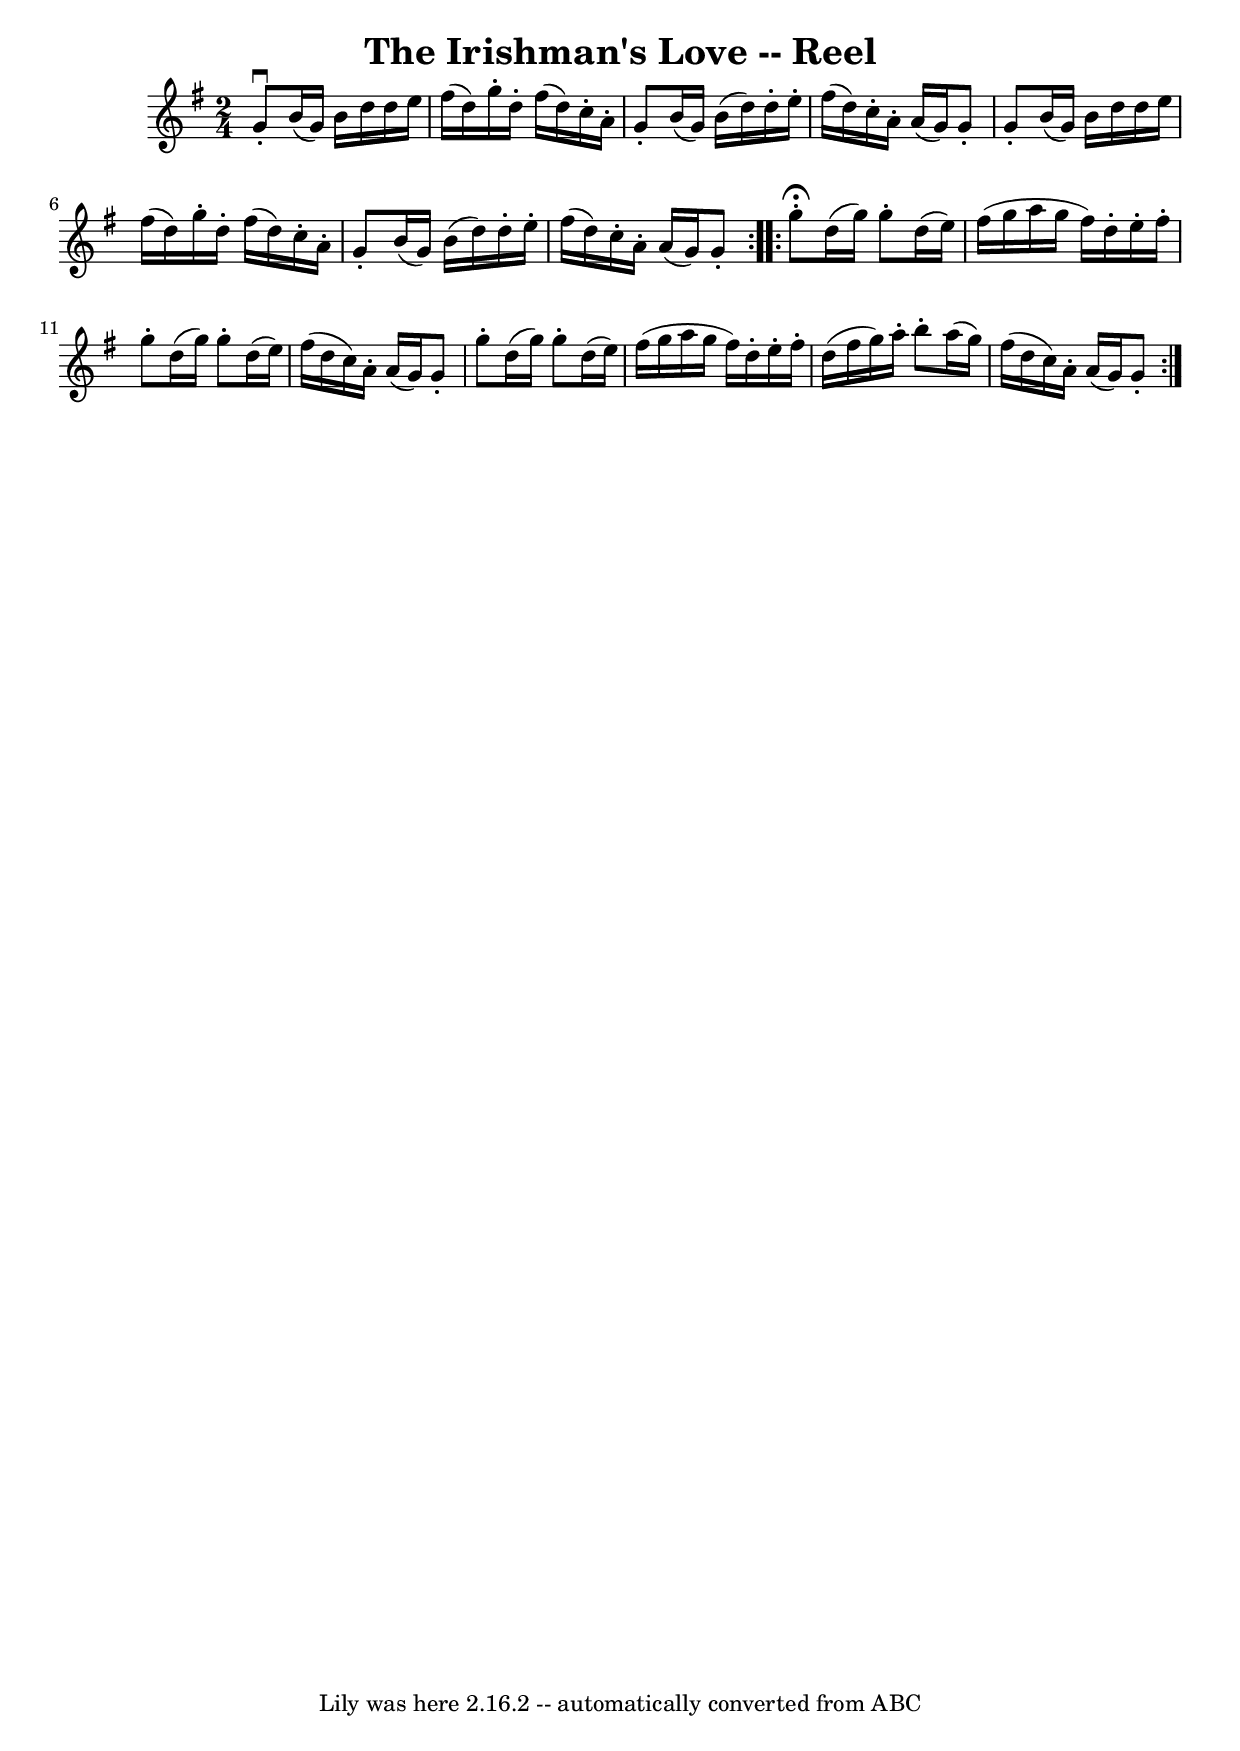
\version "2.16.2"
\include "Mammoth.ily"
\header {
  %% book = "Ryan's Mammoth Collection"
  crossRefNumber = "1"
  footnotes = "\\\\181"
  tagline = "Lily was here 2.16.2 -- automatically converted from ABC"
  title = "The Irishman's Love -- Reel"

}
voicedefault =  {



  \repeat volta 2 {

    \time 2/4 
    \key g \major
    g'8^\downbow-. b'16 (g'16) b'16 d''16   
    d''16 e''16    |
    fis''16 (d''16) g''16-. d''16-.   
    fis''16 (d''16) c''16-. a'16-.   |
    g'8-. b'16 (g'16) b'16 (d''16) d''16-. e''16-.   |
    fis''16 (d''16) c''16-. a'16-. a'16 (g'16) g'8-.   |
    g'8-.   
    b'16 (g'16) b'16 d''16 d''16 e''16    |
    fis''16 (
    d''16) g''16-. d''16-. fis''16 (d''16) c''16-. a'16-.   
    |
    g'8-. b'16 (g'16) b'16 (d''16) d''16-. e''16-.   |
    fis''16 (d''16) c''16-. a'16-. a'16 (g'16)  
    g'8-.   
  } 
  \repeat volta 2 {
    g''8^\fermata-. d''16 (g''16) g''8-. d''16 (e''16)   |
    fis''16 (g''16 a''16 g''16    
    fis''16) d''16-. e''16-. fis''16-.   |
    g''8-. d''16 (
    g''16) g''8-. d''16 (e''16)   |
    fis''16 (d''16    
    c''16) a'16-. a'16 (g'16) g'8-.   |
    g''8-. d''16 (g''16) g''8-. d''16 (e''16)   |
    fis''16 (g''16    
    a''16 g''16 fis''16) d''16-. e''16-. fis''16-.   |
    
    d''16 (fis''16 g''16) a''16-. b''8-. a''16 (g''16)   
    |
    fis''16 (d''16 c''16) a'16-. a'16 (g'16) g'8-.   
  }   

}

\score{
  <<

    \context Staff="default"
    {
      \voicedefault 
      
    }

  >>
  \layout {
    
  }
  \midi {
  }

}
